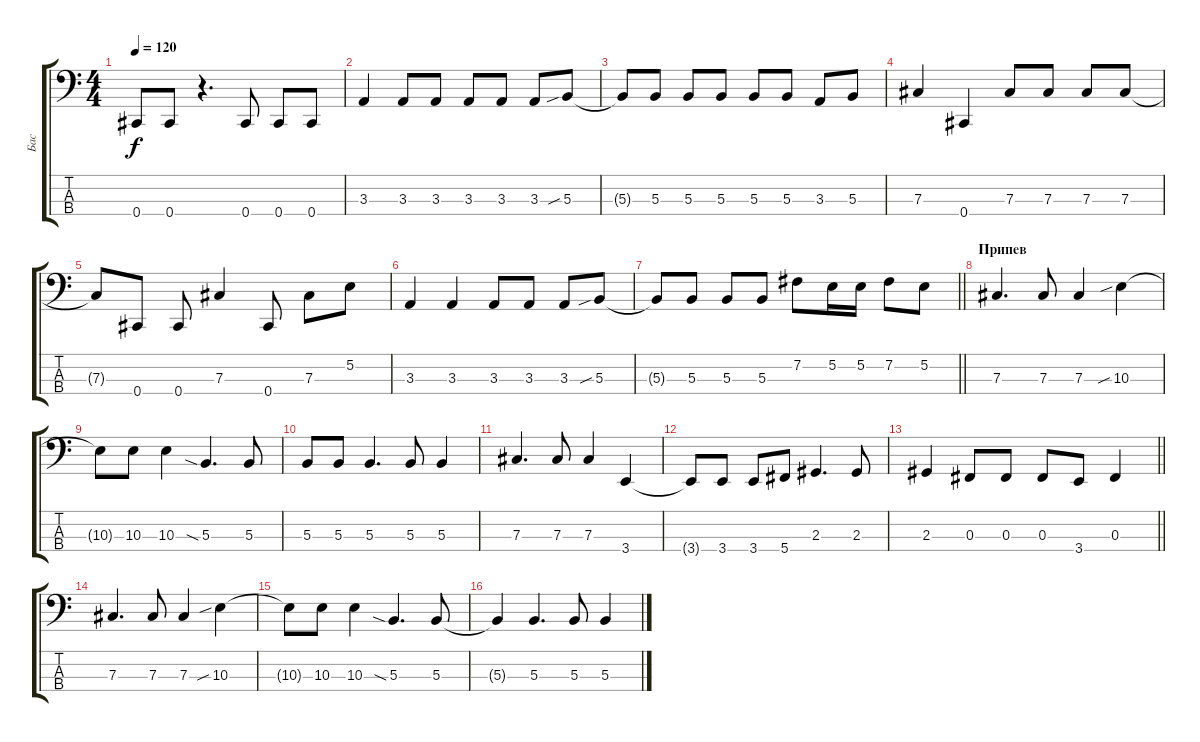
\track ("Бас" "Бас") {instrument electricbassfinger}
\staff {score tabs}
\tuning (E2 B1 Gb1 Db1) {hide}
\ts (4 4)
\tempo 120
\clef f4
\ks c
0.4{t}.8{dy f} 0.4.8 r.4{d} 0.4.8 0.4.8 0.4.8 |
3.3.4 3.3.8 3.3.8 3.3.8 3.3.8 3.3.8 5.3{sib}.8 |
5.3{t}.8 5.3.8 5.3.8 5.3.8 5.3.8 5.3.8 3.3.8 5.3.8 |
7.3.4 0.4.4 7.3.8 7.3.8 7.3.8 7.3.8 |
7.3{t}.8 0.4.8 0.4.8 7.3.4 0.4.8 7.3.8 5.2.8 |
3.3.4 3.3.4 3.3.8 3.3.8 3.3.8 5.3{sib}.8 |
\barLineRight lightlight
5.3{t}.8 5.3.8 5.3.8 5.3.8 7.2.8 5.2.16 5.2.16 7.2.8 5.2.8 |
\section ("" "Припев")
7.3.4{d} 7.3.8 7.3.4 10.3{sib}.4 |
10.3{t}.8 10.3.8 10.3.4 5.3{sia}.4{d} 5.3.8 |
5.3.8 5.3.8 5.3.4{d} 5.3.8 5.3.4 |
7.3.4{d} 7.3.8 7.3.4 3.4.4 |
3.4{t}.8 3.4.8 3.4.8 5.4.8 2.3.4{d} 2.3.8 |
\barLineRight lightlight
2.3.4 0.3.8 0.3.8 0.3.8 3.4.8 0.3.4 |
7.3.4{d} 7.3.8 7.3.4 10.3{sib}.4 |
10.3{t}.8 10.3.8 10.3.4 5.3{sia}.4{d} 5.3.8 |
5.3{t}.4 5.3.4{d} 5.3.8 5.3.4
